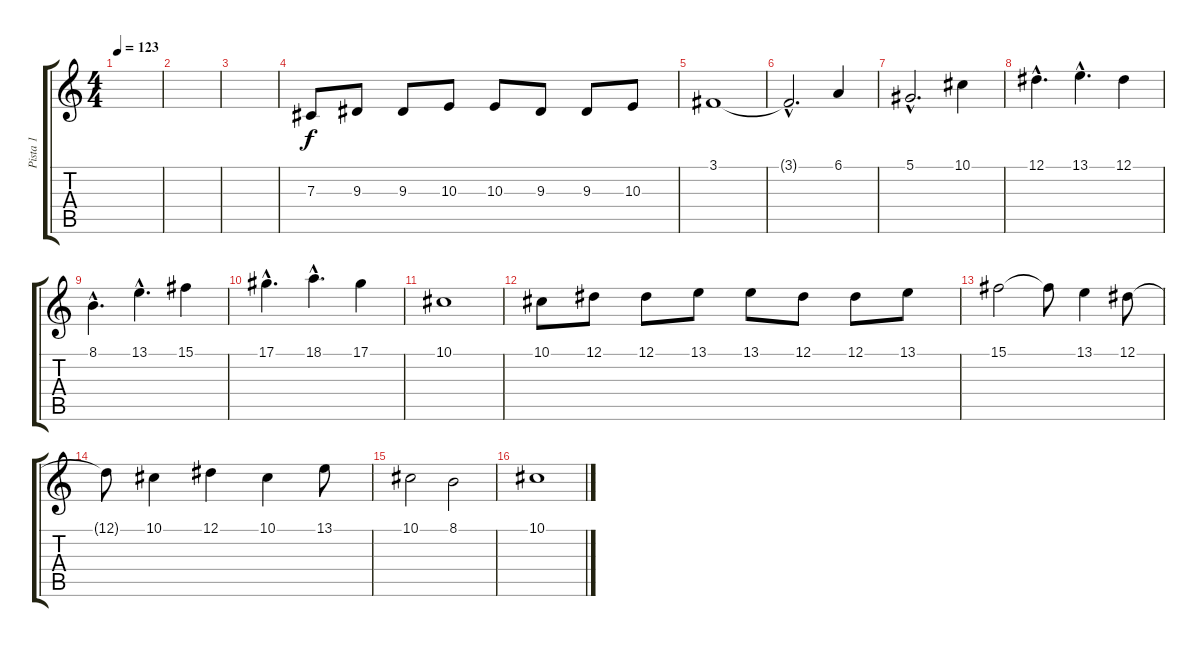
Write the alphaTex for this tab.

\track ("Pista 1" "Pista 1") {instrument stringensemble1}
\staff {score tabs}
\tuning (Eb4 Bb3 Gb3 Db3 Ab2 Eb2) {hide}
\ts (4 4)
\tempo 123
\clef g2
\ks c
|
|
|
7.3.8 9.3.8 9.3.8 10.3.8 10.3.8 9.3.8 9.3.8 10.3.8 |
3.1.1 |
3.1{hac t}.2{d} 6.1.4 |
5.1{hac}.2{d} 10.1.4 |
12.1{hac}.4{d} 13.1{hac}.4{d} 12.1.4 |
8.1{hac}.4{d} 13.1{hac}.4{d} 15.1.4 |
17.1{hac}.4{d} 18.1{hac}.4{d} 17.1.4 |
10.1.1 |
10.1.8 12.1.8 12.1.8 13.1.8 13.1.8 12.1.8 12.1.8 13.1.8 |
15.1.2 15.1{t}.8 13.1.4 12.1.8 |
12.1{t}.8 10.1.4 12.1.4 10.1.4 13.1.8 |
10.1.2 8.1.2 |
10.1.1
